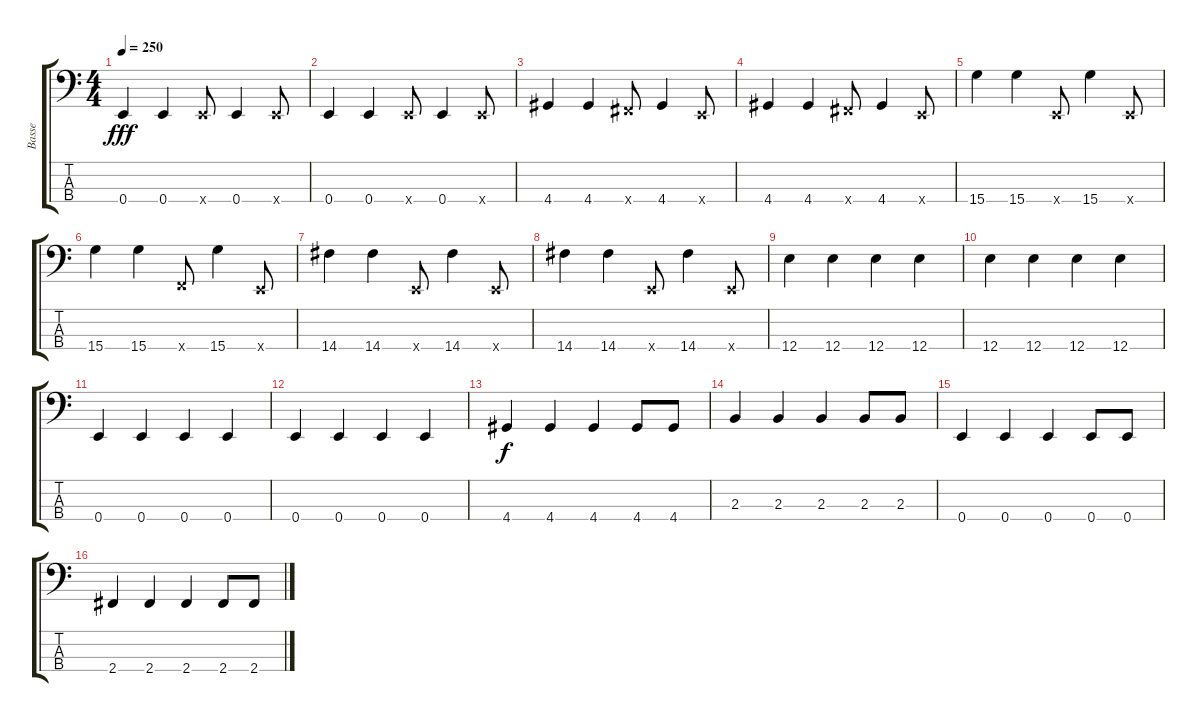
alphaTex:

\track ("Basse" "Basse") {instrument electricbasspick}
\staff {score tabs}
\tuning (G2 D2 A1 E1) {hide}
\ts (4 4)
\tempo 250
\clef f4
\ks c
0.4.4{dy fff} 0.4.4 0.4{x}.8 0.4.4 0.4{x}.8 |
0.4.4 0.4.4 0.4{x}.8 0.4.4 0.4{x}.8 |
4.4.4 4.4.4 2.4{x}.8 4.4.4 0.4{x}.8 |
4.4.4 4.4.4 2.4{x}.8 4.4.4 0.4{x}.8 |
15.4.4 15.4.4 0.4{x}.8 15.4.4 0.4{x}.8 |
15.4.4 15.4.4 1.4{x}.8 15.4.4 0.4{x}.8 |
14.4.4 14.4.4 0.4{x}.8 14.4.4 0.4{x}.8 |
14.4.4 14.4.4 0.4{x}.8 14.4.4 0.4{x}.8 |
12.4.4 12.4.4 12.4.4 12.4.4 |
12.4.4 12.4.4 12.4.4 12.4.4 |
0.4.4 0.4.4 0.4.4 0.4.4 |
0.4.4 0.4.4 0.4.4 0.4.4 |
4.4.4{dy f} 4.4.4 4.4.4 4.4.8 4.4.8 |
2.3.4 2.3.4 2.3.4 2.3.8 2.3.8 |
0.4.4 0.4.4 0.4.4 0.4.8 0.4.8 |
2.4.4 2.4.4 2.4.4 2.4.8 2.4.8
